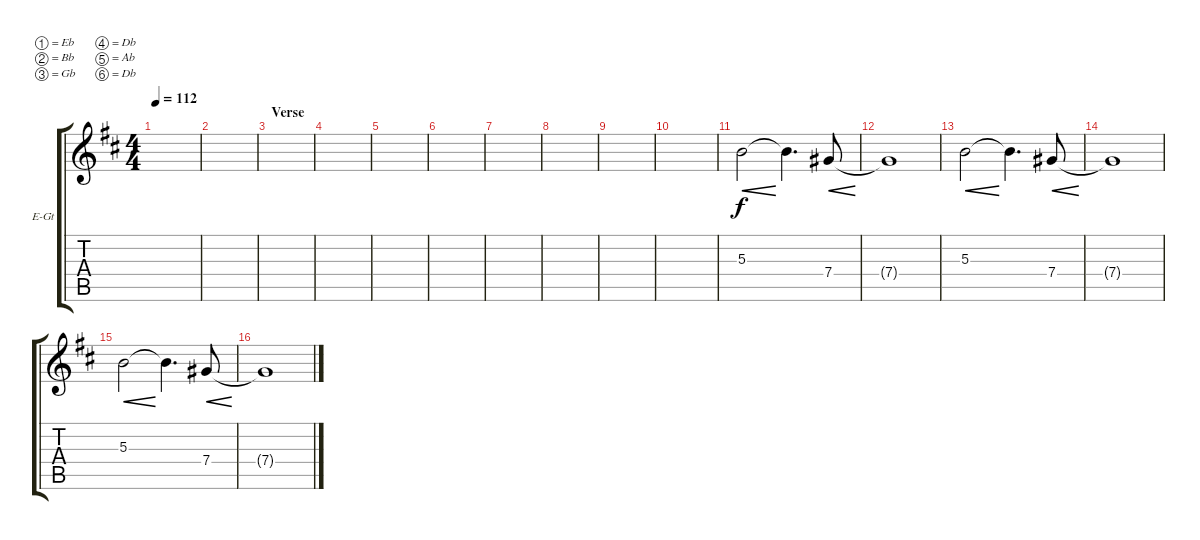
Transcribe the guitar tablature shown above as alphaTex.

\defaultSystemsLayout 4
\bracketExtendMode groupsimilarinstruments
\firstSystemTrackNameOrientation horizontal
\otherSystemsTrackNameOrientation horizontal
\track ("Cello arr. for gtr." "E-Gt") {instrument distortionguitar}
\staff {score tabs}
\tuning (Eb4 Bb3 Gb3 Db3 Ab2 Db2)
\ts (4 4)
\tempo 112
\clef g2
\scale
1.06305
\ks d
|
\scale
0.936948 |
\section ("" "Verse")
\scale
1.06305 |
\scale
0.936948 |
\scale
1.06305 |
\scale
0.936948 |
\scale
1.06305 |
\scale
0.936948 |
\scale
1.06305 |
\scale
0.936948 |
\scale
1.06305 5.3.2{cre} 5.3{t}.4{d} 7.4.8{cre} |
\scale
0.936948 7.4{t}.1 |
\scale
1.06305 5.3.2{cre} 5.3{t}.4{d} 7.4.8{cre} |
\scale
0.936948 7.4{t}.1 |
\scale
1.06305 5.3.2{cre} 5.3{t}.4{d} 7.4.8{cre} |
\scale
0.936948 7.4{t}.1
